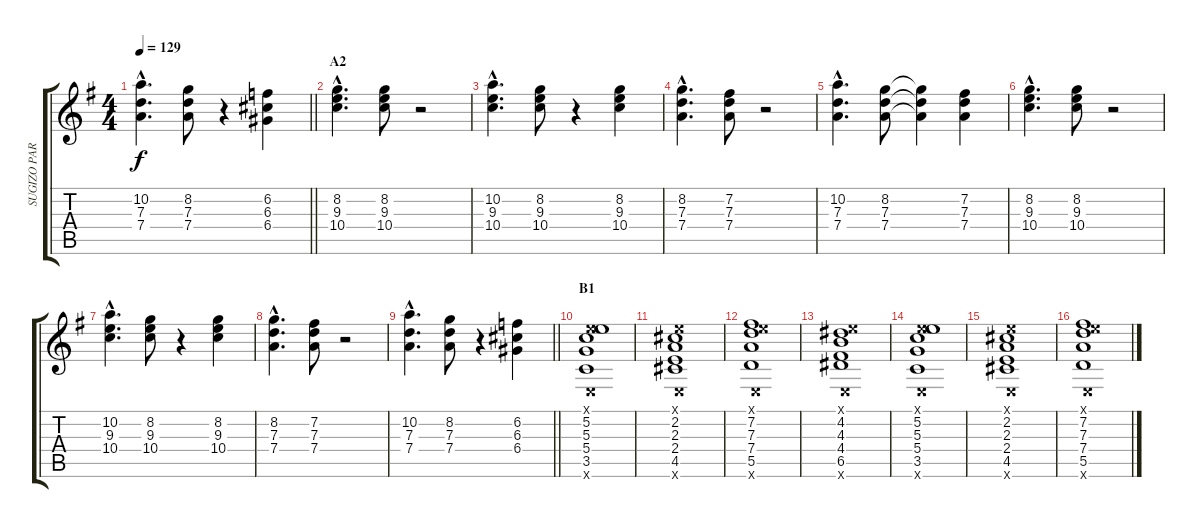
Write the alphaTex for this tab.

\track ("SUGIZO PART 2" "SUGIZO PAR") {instrument distortionguitar}
\staff {score tabs}
\tuning (E4 B3 G3 D3 A2 E2) {hide}
\ts (4 4)
\tempo 129
\clef g2
\barLineRight lightlight
\ks g
(10.2{hac} 7.3{hac} 7.4{hac}).4{d dy f} (8.2 7.3 7.4).8 r.4 (6.2 6.3 6.4).4 |
\section ("" "A2")
(8.2{hac} 9.3{hac} 10.4{hac}).4{d} (8.2 9.3 10.4).8 r.2 |
(10.2{hac} 9.3{hac} 10.4{hac}).4{d} (8.2 9.3 10.4).8 r.4 (8.2 9.3 10.4).4 |
(8.2{hac} 7.3{hac} 7.4{hac}).4{d} (7.2 7.3 7.4).8 r.2 |
(10.2{hac} 7.3{hac} 7.4{hac}).4{d} (8.2 7.3 7.4).8 (8.2{t} 7.3{t} 7.4{t}).4 (7.2 7.3 7.4).4 |
(8.2{hac} 9.3{hac} 10.4{hac}).4{d} (8.2 9.3 10.4).8 r.2 |
(10.2{hac} 9.3{hac} 10.4{hac}).4{d} (8.2 9.3 10.4).8 r.4 (8.2 9.3 10.4).4 |
(8.2{hac} 7.3{hac} 7.4{hac}).4{d} (7.2 7.3 7.4).8 r.2 |
\barLineRight lightlight
(10.2{hac} 7.3{hac} 7.4{hac}).4{d} (8.2 7.3 7.4).8 r.4 (6.2 6.3 6.4).4 |
\section ("" "B1")
(0.1{x} 5.2 5.3 5.4 3.5 0.6{x}).1 |
(0.1{x} 2.2 2.3 2.4 4.5 0.6{x}).1 |
(0.1{x} 7.2 7.3 7.4 5.5 0.6{x}).1 |
(0.1{x} 4.2 4.3 4.4 6.5 0.6{x}).1 |
(0.1{x} 5.2 5.3 5.4 3.5 0.6{x}).1 |
(0.1{x} 2.2 2.3 2.4 4.5 0.6{x}).1 |
(0.1{x} 7.2 7.3 7.4 5.5 0.6{x}).1
